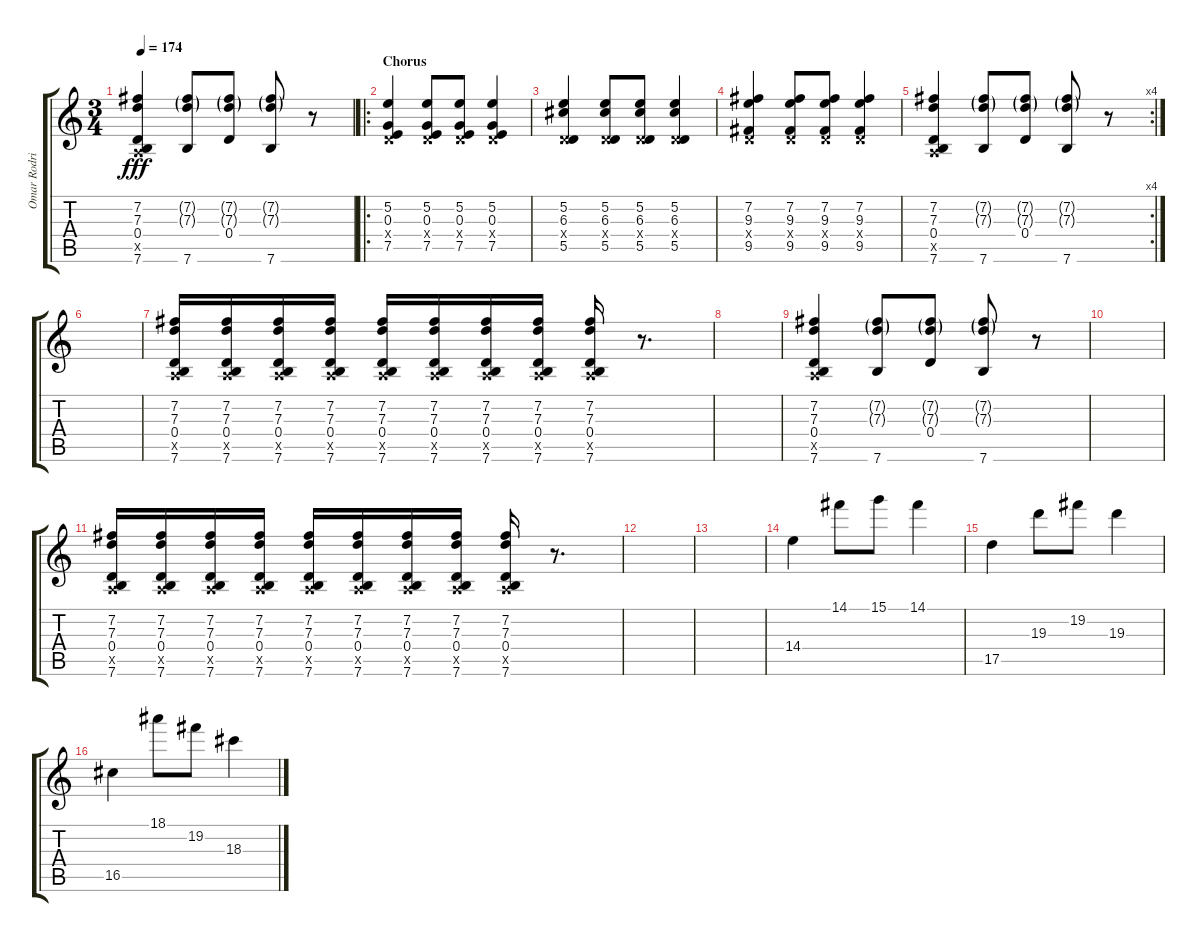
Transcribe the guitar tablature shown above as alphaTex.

\track ("Omar Rodriguez - Lead" "Omar Rodri") {instrument distortionguitar}
\staff {score tabs}
\tuning (E4 B3 G3 D3 A2 E2) {hide}
\ts (3 4)
\tempo 174
\clef g2
\ks c
(7.2 7.3 0.4 0.5{x} 7.6).4{dy fff} (7.2{g} 7.3{g} 7.6).8 (7.2{g} 7.3{g} 0.4).8 (7.2{g} 7.3{g} 7.6).8 r.8 |
\ro
\section ("" "Chorus")
(5.2 0.3 0.4{x} 7.5).4 (5.2 0.3 0.4{x} 7.5).8 (5.2 0.3 0.4{x} 7.5).8 (5.2 0.3 0.4{x} 7.5).4 |
(5.2 6.3 0.4{x} 5.5).4 (5.2 6.3 0.4{x} 5.5).8 (5.2 6.3 0.4{x} 5.5).8 (5.2 6.3 0.4{x} 5.5).4 |
(7.2 9.3 0.4{x} 9.5).4 (7.2 9.3 0.4{x} 9.5).8 (7.2 9.3 0.4{x} 9.5).8 (7.2 9.3 0.4{x} 9.5).4 |
\rc 4
(7.2 7.3 0.4 0.5{x} 7.6).4 (7.2{g} 7.3{g} 7.6).8 (7.2{g} 7.3{g} 0.4).8 (7.2{g} 7.3{g} 7.6).8 r.8 |
|
(7.2 7.3 0.4 0.5{x} 7.6).16 (7.2 7.3 0.4 0.5{x} 7.6).16 (7.2 7.3 0.4 0.5{x} 7.6).16 (7.2 7.3 0.4 0.5{x} 7.6).16 (7.2 7.3 0.4 0.5{x} 7.6).16 (7.2 7.3 0.4 0.5{x} 7.6).16 (7.2 7.3 0.4 0.5{x} 7.6).16 (7.2 7.3 0.4 0.5{x} 7.6).16 (7.2 7.3 0.4 0.5{x} 7.6).16 r.8{d} |
|
(7.2 7.3 0.4 0.5{x} 7.6).4 (7.2{g} 7.3{g} 7.6).8 (7.2{g} 7.3{g} 0.4).8 (7.2{g} 7.3{g} 7.6).8 r.8 |
|
(7.2 7.3 0.4 0.5{x} 7.6).16 (7.2 7.3 0.4 0.5{x} 7.6).16 (7.2 7.3 0.4 0.5{x} 7.6).16 (7.2 7.3 0.4 0.5{x} 7.6).16 (7.2 7.3 0.4 0.5{x} 7.6).16 (7.2 7.3 0.4 0.5{x} 7.6).16 (7.2 7.3 0.4 0.5{x} 7.6).16 (7.2 7.3 0.4 0.5{x} 7.6).16 (7.2 7.3 0.4 0.5{x} 7.6).16 r.8{d} |
|
|
14.4.4{volume 12} 14.1.8 15.1.8 14.1.4 |
17.5.4 19.3.8 19.2.8 19.3.4 |
16.5.4 18.1.8 19.2.8 18.3.4
